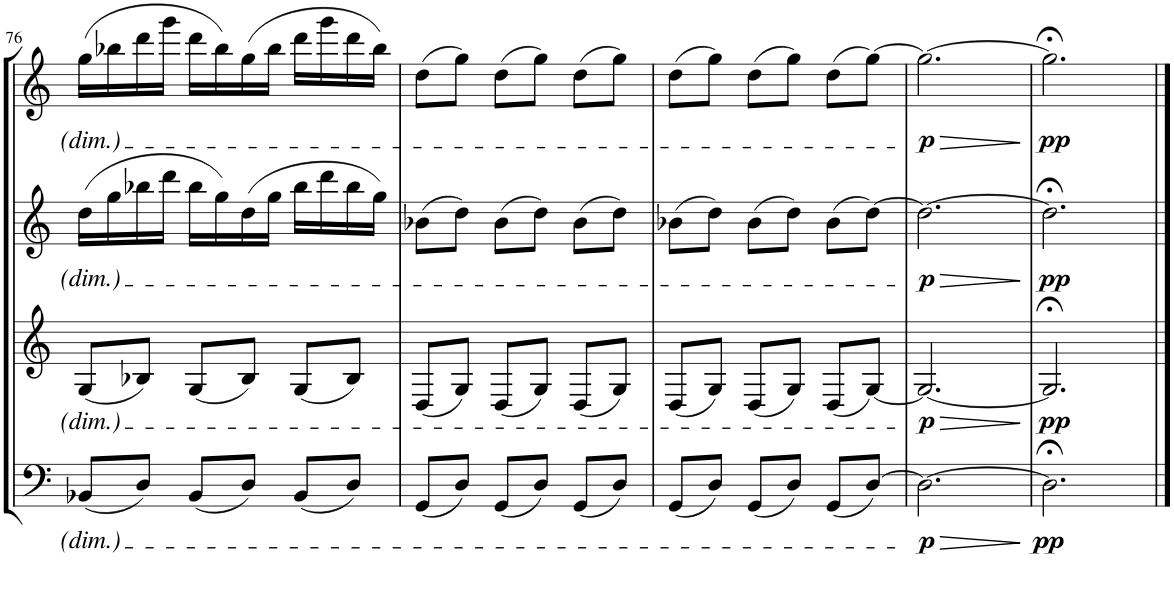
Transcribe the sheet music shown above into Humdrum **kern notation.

**kern	**dynam	**kern	**dynam	**kern	**dynam	**kern	**dynam
*part4	*part4	*part3	*part3	*part2	*part2	*part1	*part1
*staff4	*staff4	*staff3	*staff3	*staff2	*staff2	*staff1	*staff1
*I"Bassoon	*	*I"Bb Clarinet	*	*I"Oboe	*	*I"Flute	*
*I'Bsn	*	*I'Cl	*	*I'Ob	*	*I'Fl	*
!!LO:PB:g=z
*clefF4	*	*clefG2	*	*clefG2	*	*clefG2	*
*	*	*ITrd1c2	*	*	*	*	*
*k[]	*	*k[]	*	*k[]	*	*k[]	*
*M3/4	*	*M3/4	*	*M3/4	*	*M3/4	*
=76	=76	=76	=76	=76	=76	=76	=76
(8BB-X/L	.	(8G/L	.	(16dd\LL	.	(16gg\LL	.
.	.	.	.	16gg\	.	16bb-X\	.
8D/J)	.	8B-X/J)	.	16bb-X\	.	16ddd\	.
.	.	.	.	16ddd\JJ	.	16ggg\JJ	.
(8BB-/L	.	(8G/L	.	16bb-\LL	.	16ddd\LL	.
.	.	.	.	16gg\)	.	16bb-\)	.
8D/J)	.	8B-/J)	.	(16dd\	.	(16gg\	.
.	.	.	.	16gg\JJ	.	16bb-\JJ	.
(8BB-/L	.	(8G/L	.	16bb-\LL	.	16ddd\LL	.
.	.	.	.	16ddd\	.	16ggg\	.
8D/J)	.	8B-/J)	.	16bb-\	.	16ddd\	.
.	.	.	.	16gg\JJ)	.	16bb-\JJ)	.
=77	=77	=77	=77	=77	=77	=77	=77
(8GG/L	.	(8D/L	.	(8b-X\L	.	(8dd\L	.
8D/J)	.	8G/J)	.	8dd\J)	.	8gg\J)	.
(8GG/L	.	(8D/L	.	(8b-\L	.	(8dd\L	.
8D/J)	.	8G/J)	.	8dd\J)	.	8gg\J)	.
(8GG/L	.	(8D/L	.	(8b-\L	.	(8dd\L	.
8D/J)	.	8G/J)	.	8dd\J)	.	8gg\J)	.
=78	=78	=78	=78	=78	=78	=78	=78
(8GG/L	.	(8D/L	.	(8b-X\L	.	(8dd\L	.
8D/J)	.	8G/J)	.	8dd\J)	.	8gg\J)	.
(8GG/L	.	(8D/L	.	(8b-\L	.	(8dd\L	.
8D/J)	.	8G/J)	.	8dd\J)	.	8gg\J)	.
(8GG/L	.	(8D/L	.	(8b-\L	.	(8dd\L	.
[8D/J)	.	[8G/J)	.	[8dd\J)	.	[8gg\J)	.
=79	=79	=79	=79	=79	=79	=79	=79
!	!LO:HP:b	!	!LO:HP:b	!	!LO:HP:b	!	!LO:HP:b
!	!LO:DY:n=1:b	!	!LO:DY:n=1:b	!	!LO:DY:n=1:b	!	!LO:DY:n=1:b
2.D\_	> p	2.G/_	> p	2.dd\_	> p	2.gg\_	> p
.	]	.	]	.	]	.	]
=80	=80	=80	=80	=80	=80	=80	=80
!	!LO:DY:b	!	!LO:DY:b	!	!LO:DY:b	!	!LO:DY:b
2.D;<\]	pp	2.G;</]	pp	2.dd;<\]	pp	2.gg;<\]	pp
==	==	==	==	==	==	==	==
*-	*-	*-	*-	*-	*-	*-	*-
